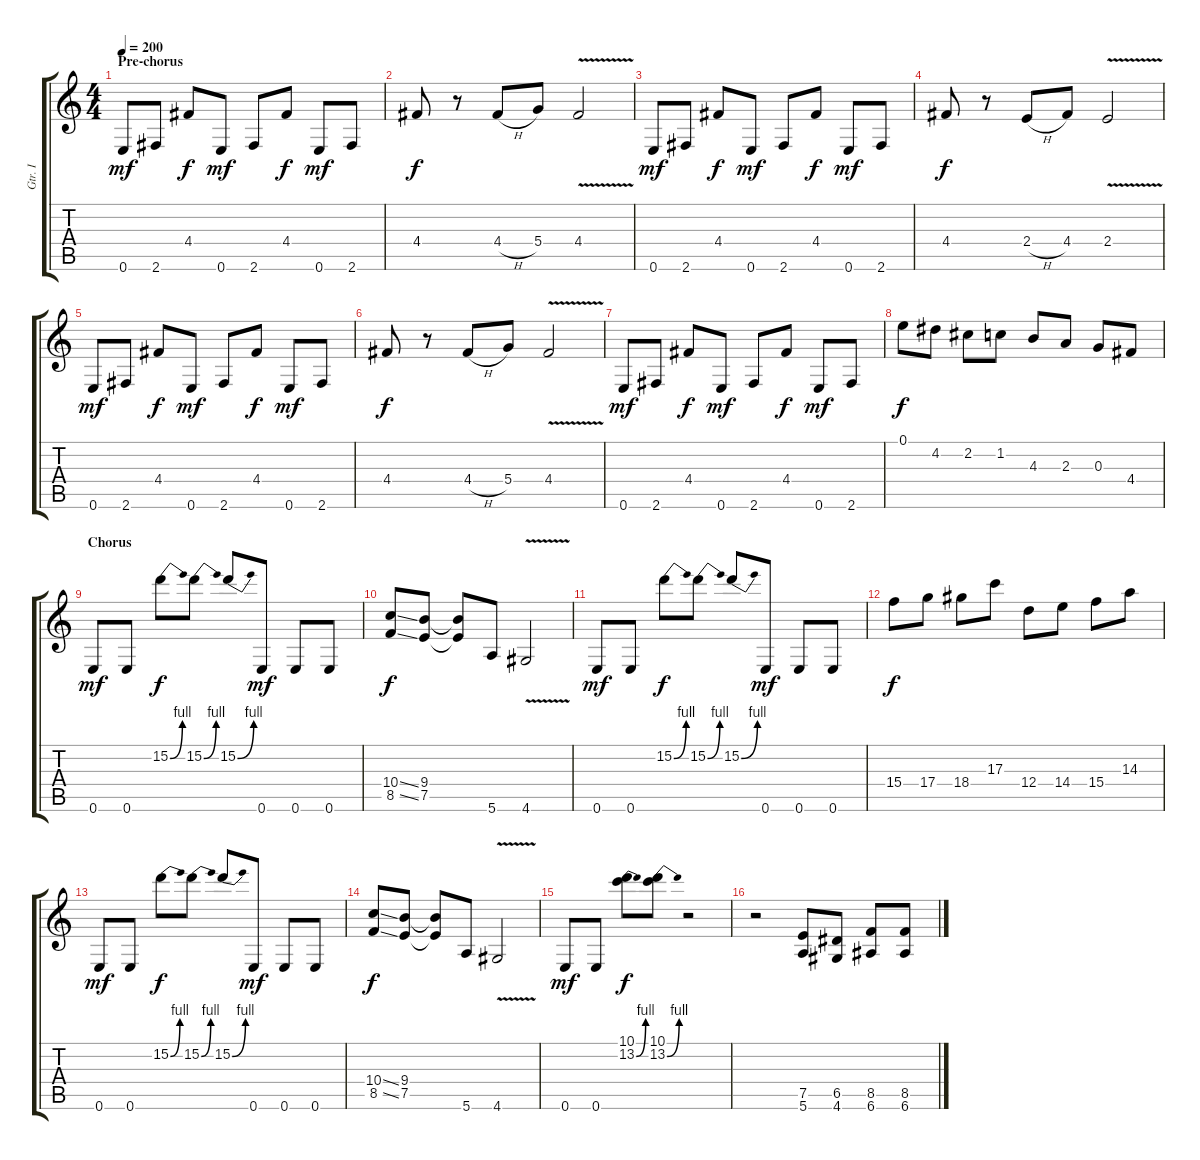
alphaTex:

\track ("Gtr. I" "Gtr. I") {instrument overdrivenguitar}
\staff {score tabs}
\tuning (E4 B3 G3 D3 A2 E2) {hide}
\ts (4 4)
\section ("" "Pre-chorus")
\tempo 200
\clef g2
\ks c
0.6.8{dy mf} 2.6.8 4.4.8{dy f} 0.6.8{dy mf} 2.6.8 4.4.8{dy f} 0.6.8{dy mf} 2.6.8 |
4.4.8{dy f} r.8 4.4{h}.8 5.4.8 4.4{v}.2 |
0.6.8{dy mf} 2.6.8 4.4.8{dy f} 0.6.8{dy mf} 2.6.8 4.4.8{dy f} 0.6.8{dy mf} 2.6.8 |
4.4.8{dy f} r.8 2.4{h}.8 4.4.8 2.4{v}.2 |
0.6.8{dy mf} 2.6.8 4.4.8{dy f} 0.6.8{dy mf} 2.6.8 4.4.8{dy f} 0.6.8{dy mf} 2.6.8 |
4.4.8{dy f} r.8 4.4{h}.8 5.4.8 4.4{v}.2 |
0.6.8{dy mf} 2.6.8 4.4.8{dy f} 0.6.8{dy mf} 2.6.8 4.4.8{dy f} 0.6.8{dy mf} 2.6.8 |
0.1.8{dy f} 4.2.8 2.2.8 1.2.8 4.3.8 2.3.8 0.3.8 4.4.8 |
\section ("" "Chorus")
0.6.8{dy mf} 0.6.8 15.2{be (bend 0 0 60 4)}.8{dy f} 15.2{be (bend 0 0 60 4)}.8 15.2{be (bend 0 0 60 4)}.8 0.6.8{dy mf} 0.6.8 0.6.8 |
(10.4{ss} 8.5{ss}).8{dy f} (9.4 7.5).8 (9.4{t} 7.5{t}).8 5.6.8 4.6{v}.2 |
0.6.8{dy mf} 0.6.8 15.2{be (bend 0 0 60 4)}.8{dy f} 15.2{be (bend 0 0 60 4)}.8 15.2{be (bend 0 0 60 4)}.8 0.6.8{dy mf} 0.6.8 0.6.8 |
15.4.8{dy f} 17.4.8 18.4.8 17.3.8 12.4.8 14.4.8 15.4.8 14.3.8 |
0.6.8{dy mf} 0.6.8 15.2{be (bend 0 0 60 4)}.8{dy f} 15.2{be (bend 0 0 60 4)}.8 15.2{be (bend 0 0 60 4)}.8 0.6.8{dy mf} 0.6.8 0.6.8 |
(10.4{ss} 8.5{ss}).8{dy f} (9.4 7.5).8 (9.4{t} 7.5{t}).8 5.6.8 4.6{v}.2 |
0.6.8{dy mf} 0.6.8 (10.1 13.2{be (bend 0 0 60 4)}).8{dy f} (10.1 13.2{be (bend 0 0 60 4)}).8 r.2 |
r.2 (7.5 5.6).8 (6.5 4.6).8 (8.5 6.6).8 (8.5 6.6).8
